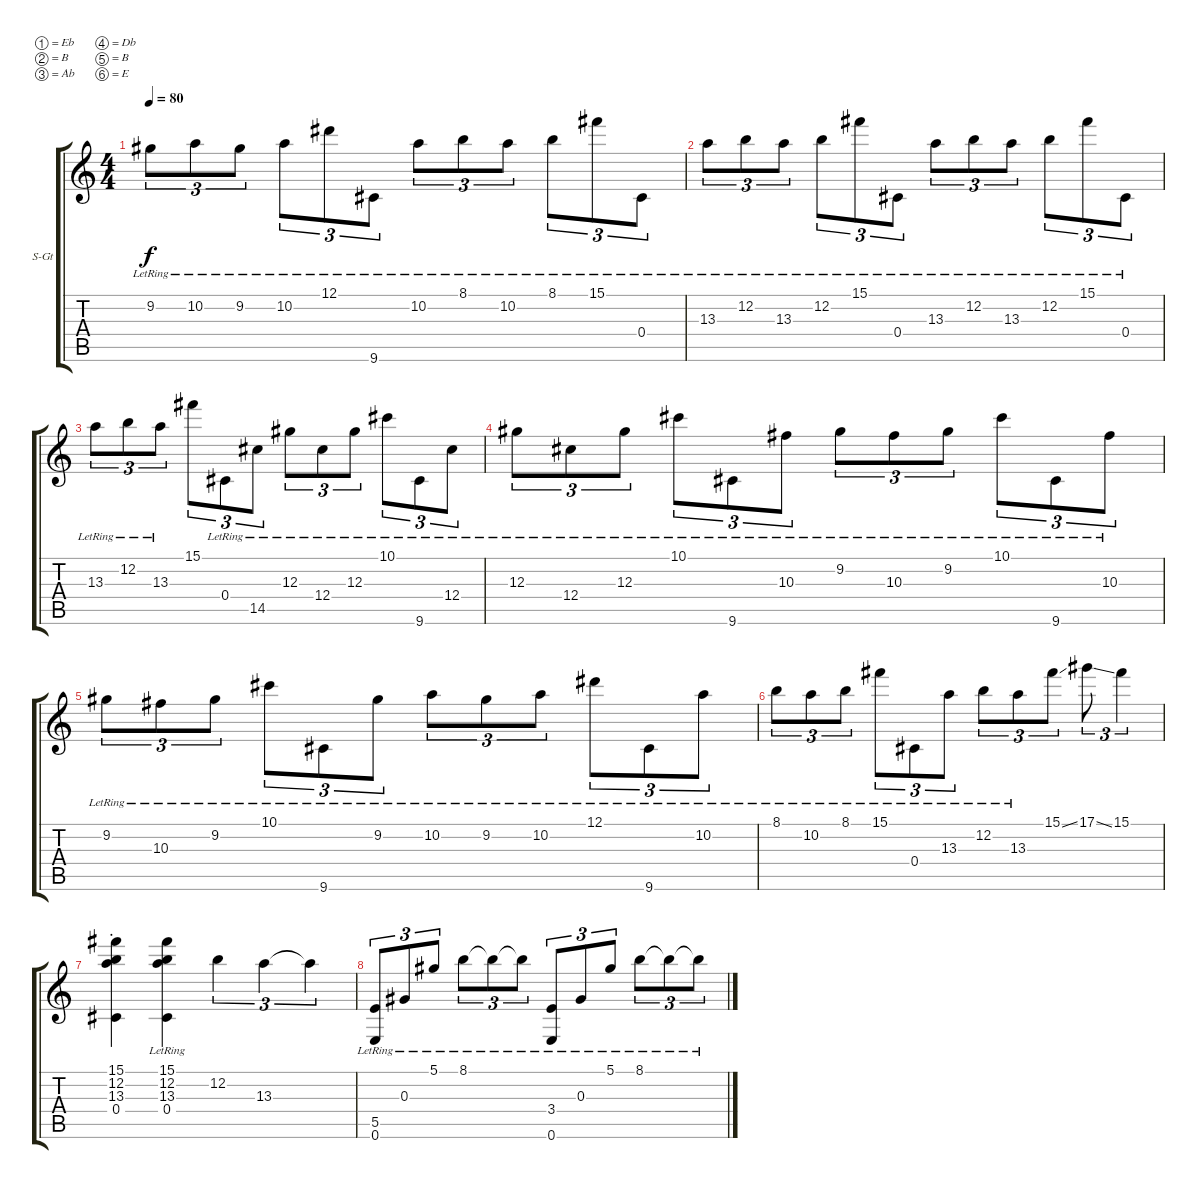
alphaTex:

\bracketExtendMode groupsimilarinstruments
\firstSystemTrackNameOrientation horizontal
\otherSystemsTrackNameOrientation horizontal
\track ("Track 1" "S-Gt") {instrument acousticguitarsteel}
\staff {score tabs}
\tuning (Eb4 B3 Ab3 Db3 B2 E2)
\ts (4 4)
\tempo 80
\clef g2
\ks c
9.2{lr}.8{tu (3 2) dy f} 10.2{lr}.8{tu (3 2)} 9.2{lr}.8{tu (3 2)} 10.2{lr}.8{tu (3 2)} 12.1{lr}.8{tu (3 2)} 9.6{lr}.8{tu (3 2)} 10.2{lr}.8{tu (3 2)} 8.1{lr}.8{tu (3 2)} 10.2{lr}.8{tu (3 2)} 8.1{lr}.8{tu (3 2)} 15.1{lr}.8{tu (3 2)} 0.4{lr}.8{tu (3 2)} |
13.3{lr}.8{tu (3 2)} 12.2{lr}.8{tu (3 2)} 13.3{lr}.8{tu (3 2)} 12.2{lr}.8{tu (3 2)} 15.1{lr}.8{tu (3 2)} 0.4{lr}.8{tu (3 2)} 13.3{lr}.8{tu (3 2)} 12.2{lr}.8{tu (3 2)} 13.3{lr}.8{tu (3 2)} 12.2{lr}.8{tu (3 2)} 15.1{lr}.8{tu (3 2)} 0.4{lr}.8{tu (3 2)} |
13.3{lr}.8{tu (3 2)} 12.2{lr}.8{tu (3 2)} 13.3{lr}.8{tu (3 2)} 15.1.8{tu (3 2)} 0.4{lr}.8{tu (3 2)} 14.5{lr}.8{tu (3 2)} 12.3{lr}.8{tu (3 2)} 12.4{lr}.8{tu (3 2)} 12.3{lr}.8{tu (3 2)} 10.1{lr}.8{tu (3 2)} 9.6{lr}.8{tu (3 2)} 12.4{lr}.8{tu (3 2)} |
12.3{lr}.8{tu (3 2)} 12.4{lr}.8{tu (3 2)} 12.3{lr}.8{tu (3 2)} 10.1{lr}.8{tu (3 2)} 9.6{lr}.8{tu (3 2)} 10.3{lr}.8{tu (3 2)} 9.2{lr}.8{tu (3 2)} 10.3{lr}.8{tu (3 2)} 9.2{lr}.8{tu (3 2)} 10.1{lr}.8{tu (3 2)} 9.6{lr}.8{tu (3 2)} 10.3{lr}.8{tu (3 2)} |
9.2{lr}.8{tu (3 2)} 10.3{lr}.8{tu (3 2)} 9.2{lr}.8{tu (3 2)} 10.1{lr}.8{tu (3 2)} 9.6{lr}.8{tu (3 2)} 9.2{lr}.8{tu (3 2)} 10.2{lr}.8{tu (3 2)} 9.2{lr}.8{tu (3 2)} 10.2{lr}.8{tu (3 2)} 12.1{lr}.8{tu (3 2)} 9.6{lr}.8{tu (3 2)} 10.2{lr}.8{tu (3 2)} |
8.1{lr}.8{tu (3 2)} 10.2{lr}.8{tu (3 2)} 8.1{lr}.8{tu (3 2)} 15.1{lr}.8{tu (3 2)} 0.4{lr}.8{tu (3 2)} 13.3{lr}.8{tu (3 2)} 12.2{lr}.8{tu (3 2)} 13.3{lr}.8{tu (3 2)} 15.1{ss}.8{tu (3 2)} 17.1{ss}.8{tu (3 2)} 15.1.4{tu (3 2)} |
(15.1{st} 12.2{st} 13.3{st} 0.4{st}).4 (15.1{lr} 12.2{lr} 13.3{lr} 0.4).4 12.2.4{tu (3 2)} 13.3.4{tu (3 2)} 13.3{t}.4{tu (3 2)} |
(5.5{lr} 0.6{lr}).8{tu (3 2)} 0.3{lr}.8{tu (3 2)} 5.1{lr}.8{tu (3 2)} 8.1{lr}.8{tu (3 2)} 8.1{lr t}.8{tu (3 2)} 8.1{lr t}.8{tu (3 2)} (3.4{lr} 0.6{lr}).8{tu (3 2)} 0.3{lr}.8{tu (3 2)} 5.1{lr}.8{tu (3 2)} 8.1{lr}.8{tu (3 2)} 8.1{lr t}.8{tu (3 2)} 8.1{lr t}.8{tu (3 2)}
